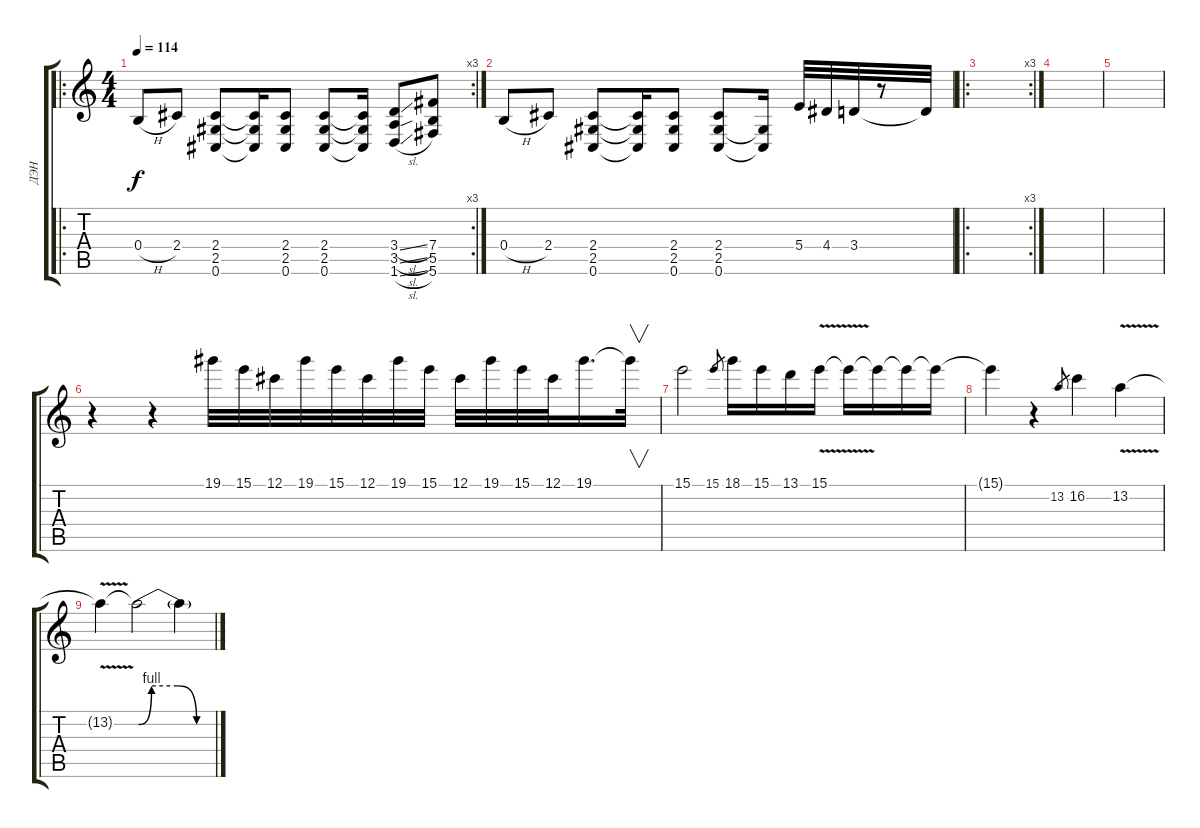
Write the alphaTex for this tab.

\track ("ДЭН" "ДЭН") {instrument overdrivenguitar}
\staff {score tabs}
\tuning (Db4 Ab3 E3 B2 Gb2 Db2) {hide}
\ro
\rc 3
\ts (4 4)
\tempo 114
\clef g2
\ks c
0.4{h}.8{dy f} 2.4.8 (2.4 2.5 0.6).8 (2.4{t} 2.5{t} 0.6{t}).16 (2.4 2.5 0.6).8 (2.4 2.5 0.6).8 (2.4{t} 2.5{t} 0.6{t}).16 (3.4{sl} 3.5{sl} 1.6{sl}).8 (7.4 5.5 5.6).8 |
0.4{h}.8 2.4.8 (2.4 2.5 0.6).8 (2.4{t} 2.5{t} 0.6{t}).16 (2.4 2.5 0.6).8 (2.4 2.5 0.6).8 (2.5{t} 0.6{t}).16 5.4.32 4.4.32 3.4.32 r.8 3.4{t}.32 |
\ro
\rc 3
|
|
|
r.4 r.4 19.1.32 15.1.32 12.1.32 19.1.32 15.1.32 12.1.32 19.1.32 15.1.32 12.1.32 19.1.32 15.1.32 12.1.32 19.1.16{d} 19.1{t}.32{v} |
15.1.2 15.1.8{gr} 18.1.16 15.1.16 13.1.16 15.1{v}.16 15.1{t}.16 15.1{t}.16 15.1{t}.16 15.1{t}.16 |
15.1{t}.4 r.4 13.2.8{gr} 16.2.4 13.2{v}.4 |
13.2{t}.4 13.2{be (custom 0 0 10 4 30 4 45 0 60 0) t}.2 13.2{t}.4
